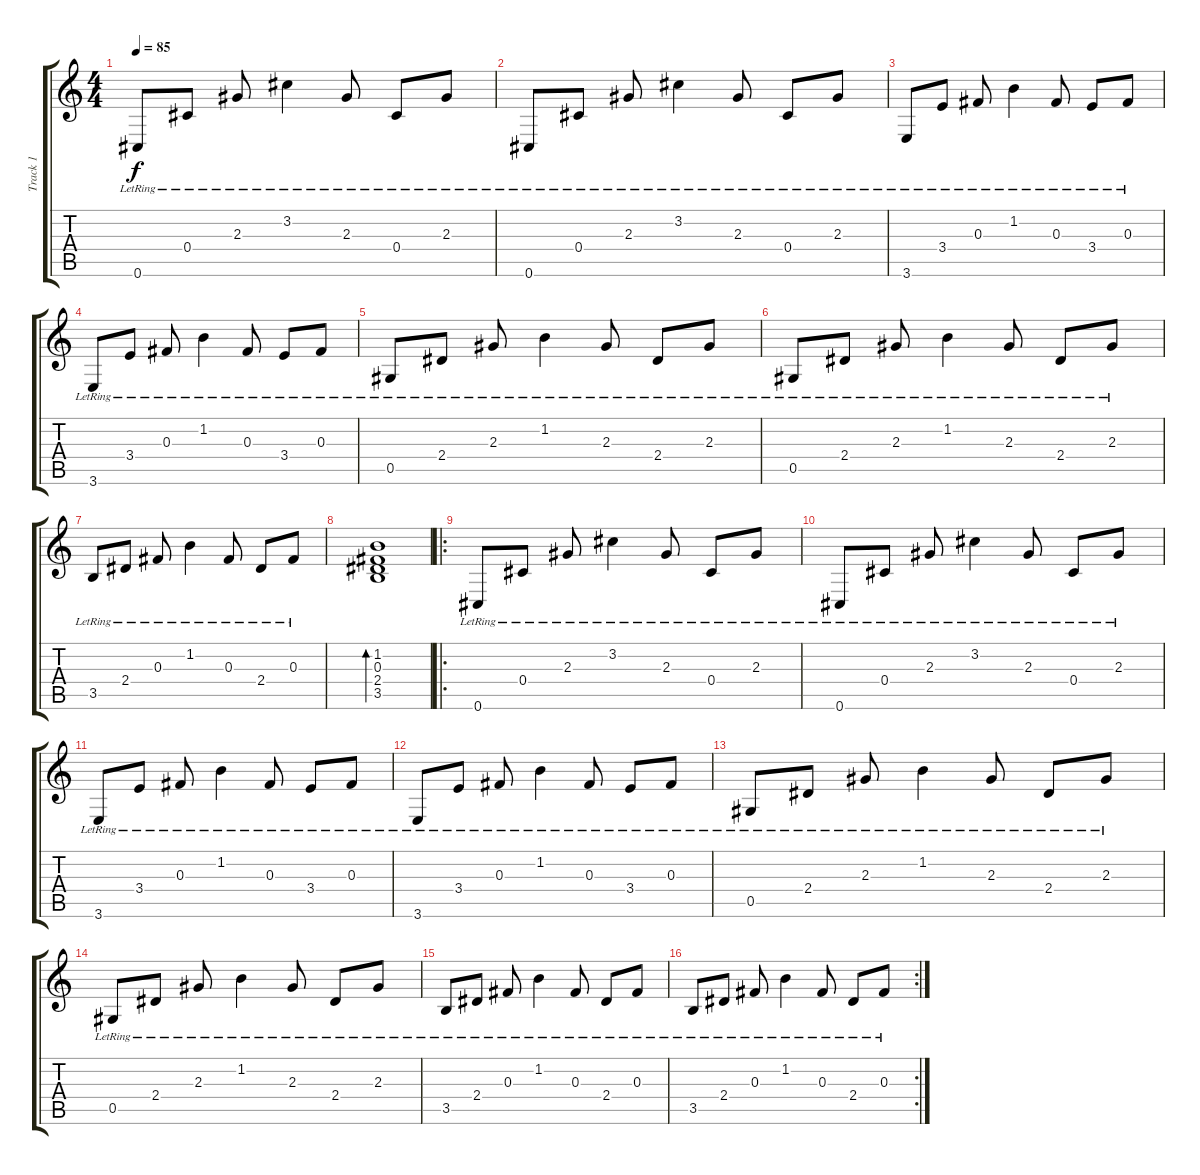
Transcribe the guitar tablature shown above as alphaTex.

\track ("Track 1" "Track 1") {instrument electricguitarclean}
\staff {score tabs}
\tuning (Eb4 Bb3 Gb3 Db3 Ab2 Db2) {hide}
\ts (4 4)
\tempo 85
\clef g2
\ks c
0.6{lr}.8{dy f instrument electricguitarclean} 0.4{lr}.8 2.3{lr}.8 3.2{lr}.4 2.3{lr}.8 0.4{lr}.8 2.3{lr}.8 |
0.6{lr}.8 0.4{lr}.8 2.3{lr}.8 3.2{lr}.4 2.3{lr}.8 0.4{lr}.8 2.3{lr}.8 |
3.6{lr}.8 3.4{lr}.8 0.3{lr}.8 1.2{lr}.4 0.3{lr}.8 3.4{lr}.8 0.3{lr}.8 |
3.6{lr}.8 3.4{lr}.8 0.3{lr}.8 1.2{lr}.4 0.3{lr}.8 3.4{lr}.8 0.3{lr}.8 |
0.5{lr}.8 2.4{lr}.8 2.3{lr}.8 1.2{lr}.4 2.3{lr}.8 2.4{lr}.8 2.3{lr}.8 |
0.5{lr}.8 2.4{lr}.8 2.3{lr}.8 1.2{lr}.4 2.3{lr}.8 2.4{lr}.8 2.3{lr}.8 |
3.5{lr}.8 2.4{lr}.8 0.3{lr}.8 1.2{lr}.4 0.3{lr}.8 2.4{lr}.8 0.3{lr}.8 |
(1.2 0.3 2.4 3.5).1{bd 240} |
\ro
0.6{lr}.8 0.4{lr}.8 2.3{lr}.8 3.2{lr}.4 2.3{lr}.8 0.4{lr}.8 2.3{lr}.8 |
0.6{lr}.8 0.4{lr}.8 2.3{lr}.8 3.2{lr}.4 2.3{lr}.8 0.4{lr}.8 2.3{lr}.8 |
3.6{lr}.8 3.4{lr}.8 0.3{lr}.8 1.2{lr}.4 0.3{lr}.8 3.4{lr}.8 0.3{lr}.8 |
3.6{lr}.8 3.4{lr}.8 0.3{lr}.8 1.2{lr}.4 0.3{lr}.8 3.4{lr}.8 0.3{lr}.8 |
0.5{lr}.8 2.4{lr}.8 2.3{lr}.8 1.2{lr}.4 2.3{lr}.8 2.4{lr}.8 2.3{lr}.8 |
0.5{lr}.8 2.4{lr}.8 2.3{lr}.8 1.2{lr}.4 2.3{lr}.8 2.4{lr}.8 2.3{lr}.8 |
3.5{lr}.8 2.4{lr}.8 0.3{lr}.8 1.2{lr}.4 0.3{lr}.8 2.4{lr}.8 0.3{lr}.8 |
\rc 2
3.5{lr}.8 2.4{lr}.8 0.3{lr}.8 1.2{lr}.4 0.3{lr}.8 2.4{lr}.8 0.3{lr}.8
